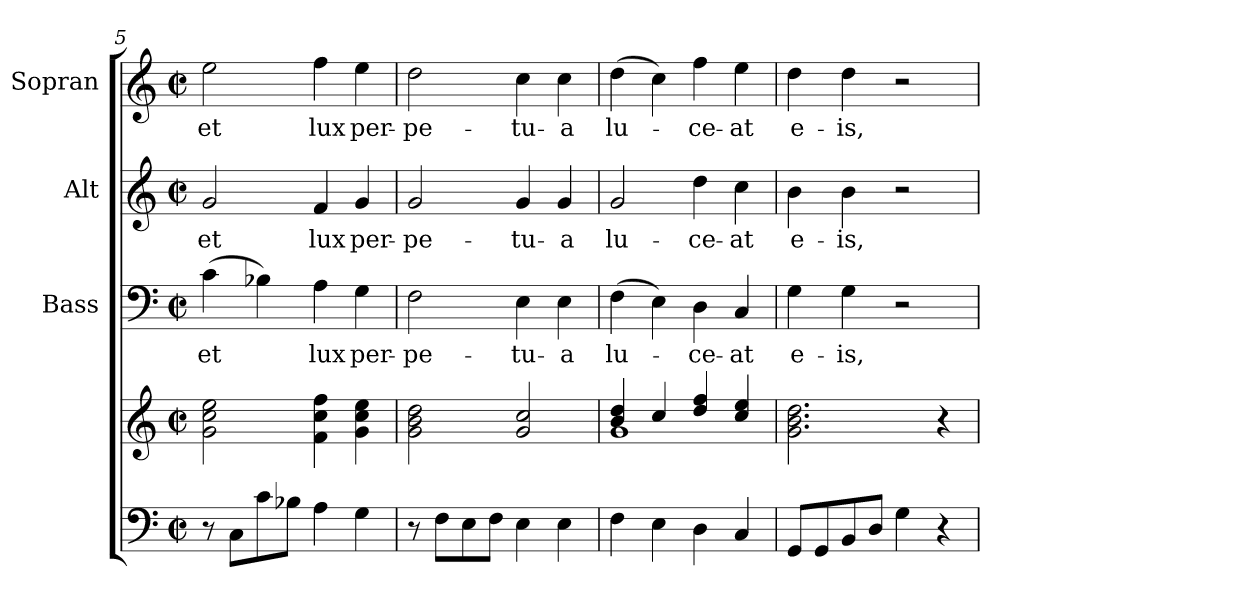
**kern	**kern	**kern	**text	**kern	**text	**kern	**text
*part4	*part4	*part3	*part3	*part2	*part2	*part1	*part1
*staff5	*staff4	*staff3	*staff3	*staff2	*staff2	*staff1	*staff1
*	*	*I"Bass	*	*I"Alt	*	*I"Sopran	*
*	*	*I'B.	*	*I'A.	*	*I'S.	*
!!LO:LB:g=z
*clefF4	*clefG2	*clefF4	*	*clefG2	*	*clefG2	*
*k[]	*k[]	*k[]	*	*k[]	*	*k[]	*
*C:	*C:	*C:	*	*C:	*	*C:	*
*M2/2	*M2/2	*M2/2	*	*M2/2	*	*M2/2	*
*met(c|)	*met(c|)	*met(c|)	*	*met(c|)	*	*met(c|)	*
=5	=5	=5	=5	=5	=5	=5	=5
!	!	!	!LO:LY:b	!	!LO:LY:b	!	!LO:LY:b
8r	2g\ 2cc\ 2ee\	(>4c\	et	2g/	et	2ee\	et
8C\L	.	.	.	.	.	.	.
8c\	.	4B-X\)	.	.	.	.	.
8B-X\J	.	.	.	.	.	.	.
!	!	!	!LO:LY:b	!	!LO:LY:b	!	!LO:LY:b
4A\	4f\ 4cc\ 4ff\	4A\	lux	4f/	lux	4ff\	lux
!	!	!	!LO:LY:b	!	!LO:LY:b	!	!LO:LY:b
4G\	4g\ 4cc\ 4ee\	4G\	per-	4g/	per-	4ee\	per-
=6	=6	=6	=6	=6	=6	=6	=6
!	!	!	!LO:LY:b	!	!LO:LY:b	!	!LO:LY:b
8r	2g\ 2b\ 2dd\	2F\	-pe-	2g/	-pe-	2dd\	-pe-
8F\L	.	.	.	.	.	.	.
8E\	.	.	.	.	.	.	.
8F\J	.	.	.	.	.	.	.
!	!	!	!LO:LY:b	!	!LO:LY:b	!	!LO:LY:b
4E\	2g/ 2cc/	4E\	-tu-	4g/	-tu-	4cc\	-tu-
!	!	!	!LO:LY:b	!	!LO:LY:b	!	!LO:LY:b
4E\	.	4E\	-a	4g/	-a	4cc\	-a
=7	=7	=7	=7	=7	=7	=7	=7
*	*^	*	*	*	*	*	*
!	!	!	!	!LO:LY:b	!	!LO:LY:b	!	!LO:LY:b
4F\	4b/ 4dd/	1g	(>4F\	lu-	2g/	lu-	(>4dd\	lu-
4E\	4cc/	.	4E\)	.	.	.	4cc\)	.
!	!	!	!	!LO:LY:b	!	!LO:LY:b	!	!LO:LY:b
4D\	4dd/ 4ff/	.	4D\	-ce-	4dd\	-ce-	4ff\	-ce-
!	!	!	!	!LO:LY:b	!	!LO:LY:b	!	!LO:LY:b
4C/	4cc/ 4ee/	.	4C/	-at	4cc\	-at	4ee\	-at
*	*v	*v	*	*	*	*	*	*
=8	=8	=8	=8	=8	=8	=8	=8
!	!	!	!LO:LY:b	!	!LO:LY:b	!	!LO:LY:b
8GG/L	2.g\ 2.b\ 2.dd\	4G\	e-	4b\	e-	4dd\	e-
8GG/	.	.	.	.	.	.	.
!	!	!	!LO:LY:b	!	!LO:LY:b	!	!LO:LY:b
8BB/	.	4G\	-is,	4b\	-is,	4dd\	-is,
8D/J	.	.	.	.	.	.	.
4G\	.	2r	.	2r	.	2r	.
4r	4r	.	.	.	.	.	.
=	=	=	=	=	=	=	=
*-	*-	*-	*-	*-	*-	*-	*-
